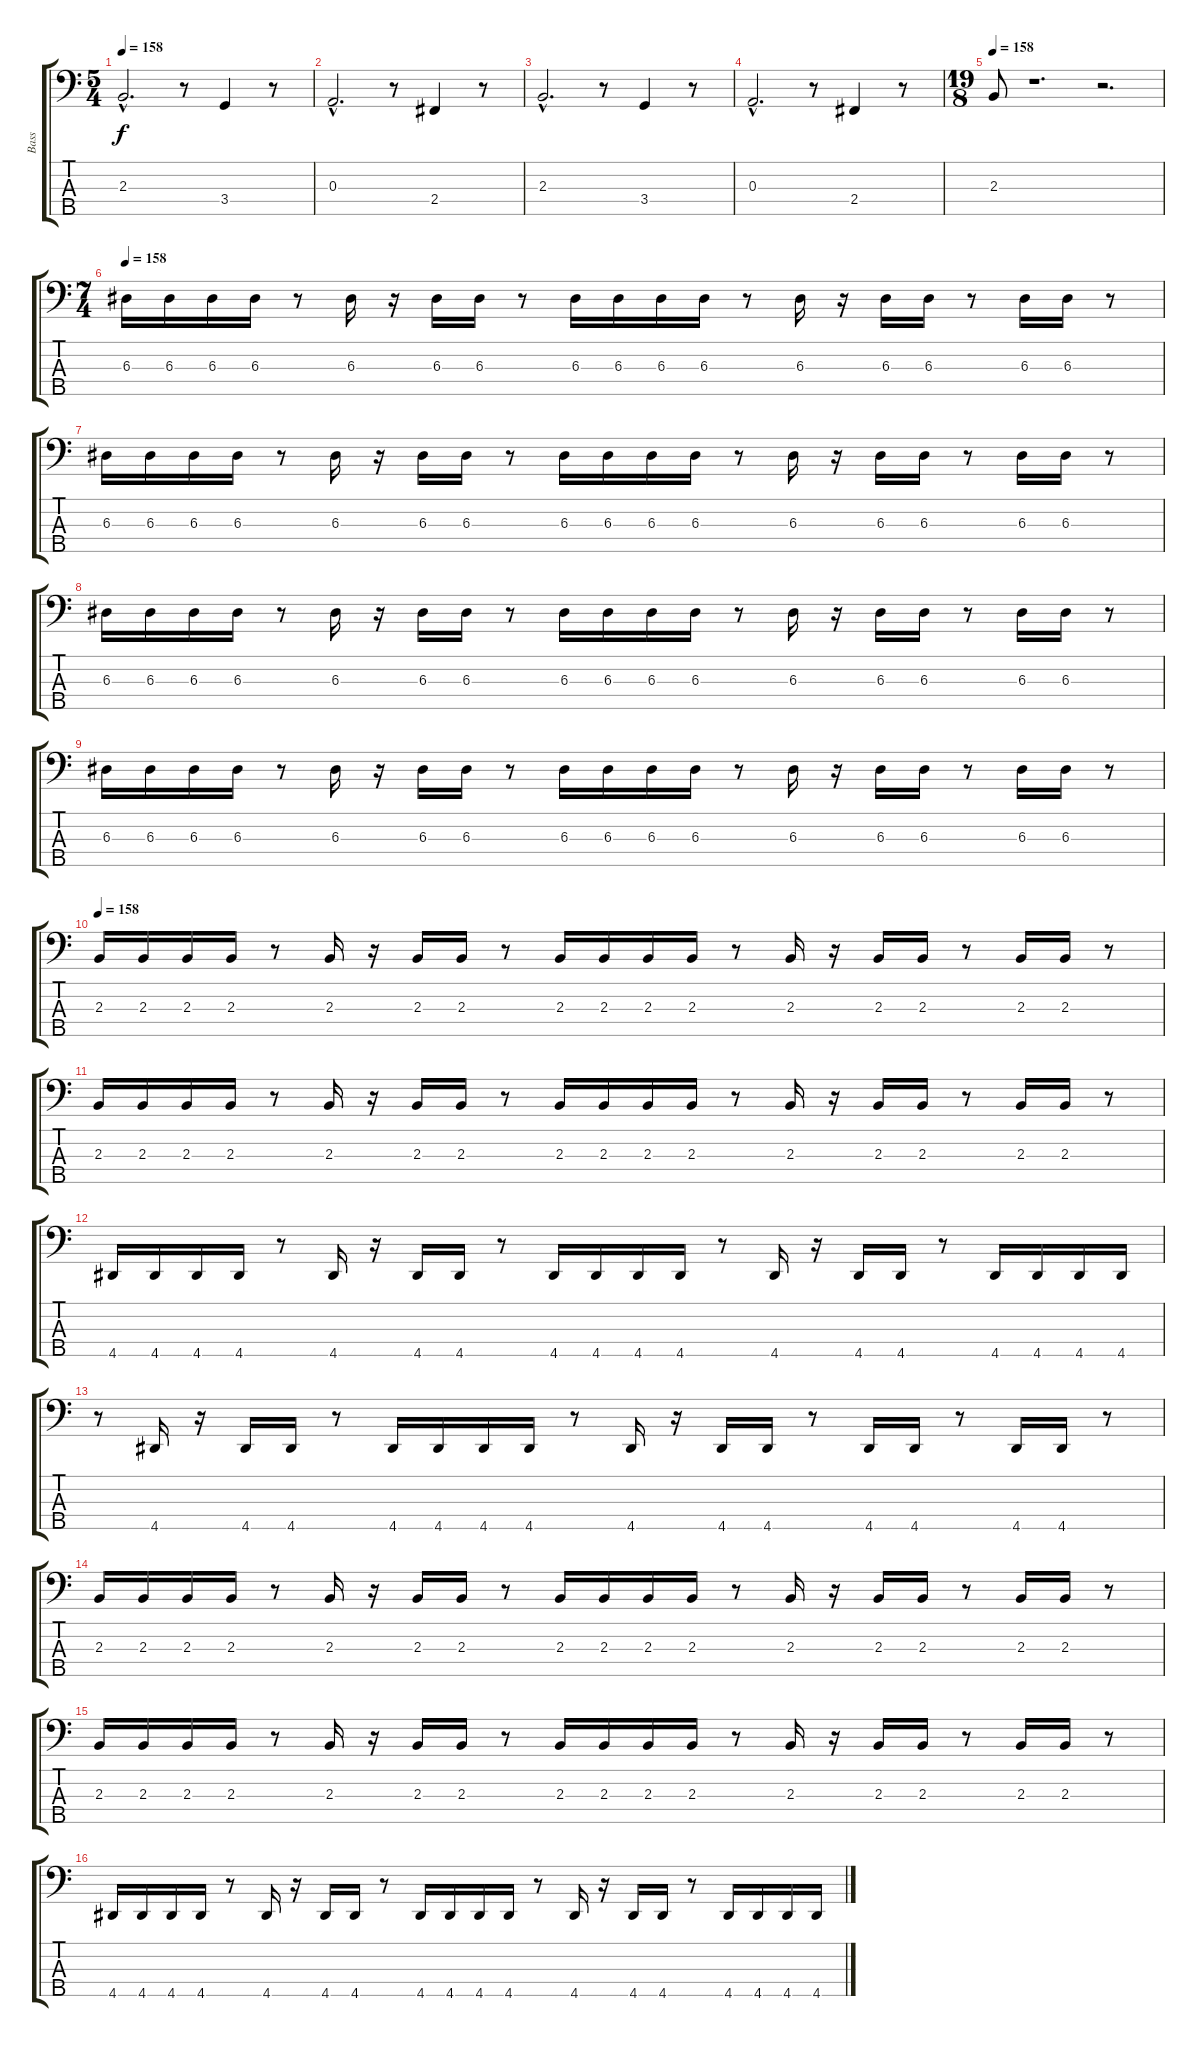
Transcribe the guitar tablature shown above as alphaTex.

\track ("Bass" "Bass") {instrument electricbassfinger}
\staff {score tabs}
\tuning (G2 D2 A1 E1 B0) {hide}
\ts (5 4)
\tempo 158
\clef f4
\ks c
2.3{hac}.2{d dy f} r.8 3.4.4 r.8 |
0.3{hac}.2{d} r.8 2.4.4 r.8 |
2.3{hac}.2{d} r.8 3.4.4 r.8 |
0.3{hac}.2{d} r.8 2.4.4 r.8 |
\ts (19 8)
\tempo 158
2.3.8 r.1{d} r.2{d} |
\ts (7 4)
\tempo 158
6.3.16 6.3.16 6.3.16 6.3.16 r.8 6.3.16 r.16 6.3.16 6.3.16 r.8 6.3.16 6.3.16 6.3.16 6.3.16 r.8 6.3.16 r.16 6.3.16 6.3.16 r.8 6.3.16 6.3.16 r.8 |
6.3.16 6.3.16 6.3.16 6.3.16 r.8 6.3.16 r.16 6.3.16 6.3.16 r.8 6.3.16 6.3.16 6.3.16 6.3.16 r.8 6.3.16 r.16 6.3.16 6.3.16 r.8 6.3.16 6.3.16 r.8 |
6.3.16 6.3.16 6.3.16 6.3.16 r.8 6.3.16 r.16 6.3.16 6.3.16 r.8 6.3.16 6.3.16 6.3.16 6.3.16 r.8 6.3.16 r.16 6.3.16 6.3.16 r.8 6.3.16 6.3.16 r.8 |
6.3.16 6.3.16 6.3.16 6.3.16 r.8 6.3.16 r.16 6.3.16 6.3.16 r.8 6.3.16 6.3.16 6.3.16 6.3.16 r.8 6.3.16 r.16 6.3.16 6.3.16 r.8 6.3.16 6.3.16 r.8 |
\tempo 158
2.3.16 2.3.16 2.3.16 2.3.16 r.8 2.3.16 r.16 2.3.16 2.3.16 r.8 2.3.16 2.3.16 2.3.16 2.3.16 r.8 2.3.16 r.16 2.3.16 2.3.16 r.8 2.3.16 2.3.16 r.8 |
2.3.16 2.3.16 2.3.16 2.3.16 r.8 2.3.16 r.16 2.3.16 2.3.16 r.8 2.3.16 2.3.16 2.3.16 2.3.16 r.8 2.3.16 r.16 2.3.16 2.3.16 r.8 2.3.16 2.3.16 r.8 |
4.5.16 4.5.16 4.5.16 4.5.16 r.8 4.5.16 r.16 4.5.16 4.5.16 r.8 4.5.16 4.5.16 4.5.16 4.5.16 r.8 4.5.16 r.16 4.5.16 4.5.16 r.8 4.5.16 4.5.16 4.5.16 4.5.16 |
r.8 4.5.16 r.16 4.5.16 4.5.16 r.8 4.5.16 4.5.16 4.5.16 4.5.16 r.8 4.5.16 r.16 4.5.16 4.5.16 r.8 4.5.16 4.5.16 r.8 4.5.16 4.5.16 r.8 |
2.3.16 2.3.16 2.3.16 2.3.16 r.8 2.3.16 r.16 2.3.16 2.3.16 r.8 2.3.16 2.3.16 2.3.16 2.3.16 r.8 2.3.16 r.16 2.3.16 2.3.16 r.8 2.3.16 2.3.16 r.8 |
2.3.16 2.3.16 2.3.16 2.3.16 r.8 2.3.16 r.16 2.3.16 2.3.16 r.8 2.3.16 2.3.16 2.3.16 2.3.16 r.8 2.3.16 r.16 2.3.16 2.3.16 r.8 2.3.16 2.3.16 r.8 |
4.5.16 4.5.16 4.5.16 4.5.16 r.8 4.5.16 r.16 4.5.16 4.5.16 r.8 4.5.16 4.5.16 4.5.16 4.5.16 r.8 4.5.16 r.16 4.5.16 4.5.16 r.8 4.5.16 4.5.16 4.5.16 4.5.16
